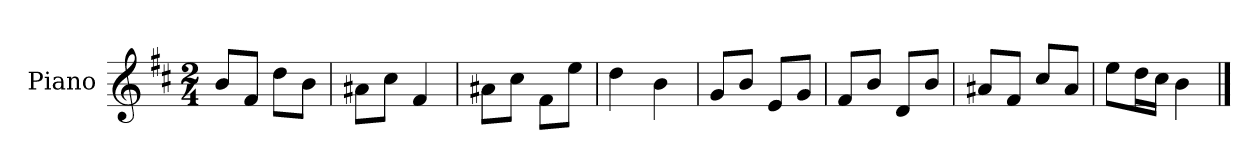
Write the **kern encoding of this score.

**kern
*part1
*staff1
*I"Piano
*I'Pno
*clefG2
*k[f#c#]
*b:
*M2/4
=1
8b/L
8f#/J
8dd\L
8b\J
=2
8a#X\L
8cc#\J
4f#/
=3
8a#X\L
8cc#\J
8f#\L
8ee\J
=4
4dd\
4b\
=5
8g/L
8b/J
8e/L
8g/J
=6
8f#/L
8b/J
8d/L
8b/J
=7
8a#X/L
8f#/J
8cc#/L
8a#/J
=8
8ee\L
16dd\L
16cc#\JJ
4b\
==
*-
